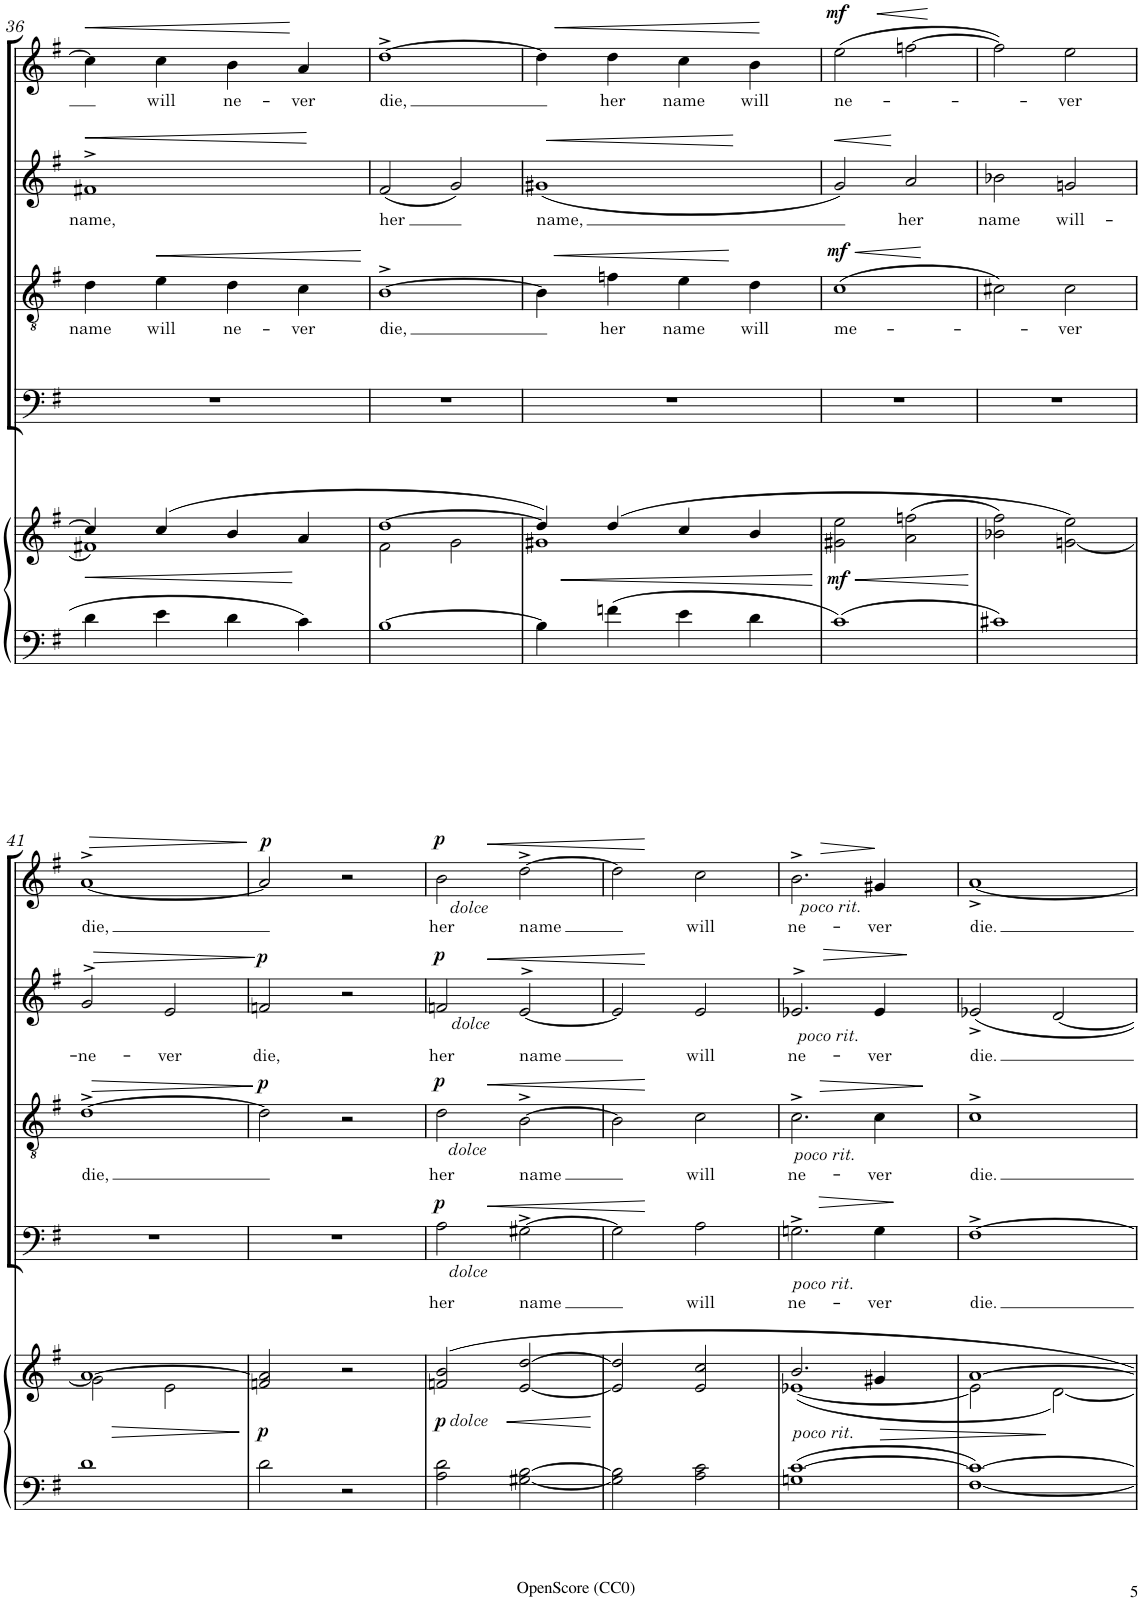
**kern	**kern	**dynam	**kern	**text	**dynam	**kern	**text	**dynam	**kern	**text	**dynam	**kern	**text	**dynam
*part5	*part5	*part5	*part4	*part4	*part4	*part3	*part3	*part3	*part2	*part2	*part2	*part1	*part1	*part1
*staff6	*staff5	*staff5/6	*staff4	*staff4	*staff4	*staff3	*staff3	*staff3	*staff2	*staff2	*staff2	*staff1	*staff1	*staff1
*I"Piano for practice only	*	*	*I"Bass	*	*	*I"Tenor	*	*	*I"Alto	*	*	*I"Soprano	*	*
*I'Pno	*	*	*	*	*	*	*	*	*	*	*	*	*	*
!!LO:PB:g=z
*clefF4	*clefG2	*	*clefF4	*	*	*clefGv2	*	*	*clefG2	*	*	*clefG2	*	*
*k[f#]	*k[f#]	*	*k[f#]	*	*	*k[f#]	*	*	*k[f#]	*	*	*k[f#]	*	*
*M4/4	*M4/4	*	*M4/4	*	*	*M4/4	*	*	*M4/4	*	*	*M4/4	*	*
=36	=36	=36	=36	=36	=36	=36	=36	=36	=36	=36	=36	=36	=36	=36
!	!	!LO:HP:b	!	!	!	!	!LO:LY:b	!	!	!LO:LY:b	!LO:HP:b	!	!	!LO:HP:b
*	*^	*	*	*	*	*	*	*	*	*	*	*	*	*
4d\	4cc/]	1f#X	<	1r	.	.	4d\	name	.	1f#X^	name,	<	4cc\]	.	<
!	!	!	!	!	!	!	!	!LO:LY:b	!LO:HP:b	!	!	!	!	!LO:LY:b	!
4e\	(4cc/	.	.	.	.	.	4e\	will	<	.	.	.	4cc\	will	.
!	!	!	!	!	!	!	!	!LO:LY:b	!	!	!	!	!	!LO:LY:b	!
4d\	4b/	.	.	.	.	.	4d\	ne-	.	.	.	.	4b\	ne-	.
!	!	!	!	!	!	!	!	!LO:LY:b	!	!	!	!	!	!LO:LY:b	!
4c\	4a/	.	.	.	.	.	4c\	-ver	.	.	.	.	4a/	-ver	[
*	*v	*v	*	*	*	*	*	*	*	*	*	*	*	*	*
.	.	.	.	.	.	.	.	[	.	.	[	.	.	.
=37	=37	=37	=37	=37	=37	=37	=37	=37	=37	=37	=37	=37	=37	=37
*	*^	*	*	*	*	*	*	*	*	*	*	*	*	*
!	!	!	!	!	!	!	!	!LO:LY:b	!	!	!LO:LY:b	!	!	!LO:LY:b	!
[1B	[1dd	2f#\	.	1r	.	.	[1B^	die,	.	(2f#/	her	.	[1dd^	die,	.
.	.	2g\	.	.	.	.	.	.	.	2g/)	.	.	.	.	.
=38	=38	=38	=38	=38	=38	=38	=38	=38	=38	=38	=38	=38	=38	=38	=38
!	!	!	!LO:HP:b	!	!	!	!	!	!LO:HP:b	!	!LO:LY:b	!LO:HP:b	!	!	!LO:HP:b
4B\]	4dd/])	1g#X	<	1r	.	.	4B\]	.	<	(1g#X	name,	<	4dd\]	.	<
!	!	!	!	!	!	!	!	!LO:LY:b	!	!	!	!	!	!LO:LY:b	!
4fn\	(4dd/	.	.	.	.	.	4fn\	her	.	.	.	.	4dd\	her	.
!	!	!	!	!	!	!	!	!LO:LY:b	!	!	!	!	!	!LO:LY:b	!
4e\	4cc/	.	.	.	.	.	4e\	name	.	.	.	.	4cc\	name	.
!	!	!	!	!	!	!	!	!LO:LY:b	!	!	!	!	!	!LO:LY:b	!
4d\	4b/	.	.	.	.	.	4d\	will	[	.	.	.	4b\	will	[
*	*v	*v	*	*	*	*	*	*	*	*	*	*	*	*	*
.	.	[	.	.	.	.	.	.	.	.	[	.	.	.
=39	=39	=39	=39	=39	=39	=39	=39	=39	=39	=39	=39	=39	=39	=39
!	!	!LO:HP:b	!	!	!	!	!LO:LY:b	!LO:HP:b	!	!	!LO:HP:b	!	!LO:LY:b	!LO:HP:b
!	!	!LO:DY:n=1:b	!	!	!	!	!	!LO:DY:n=1:a	!	!	!	!	!	!LO:DY:n=1:a
1c	2g#X\ 2ee\	< mf	1r	.	.	(1c	me-	< mf	2g/)	.	<	(2ee\	ne-	< mf
!	!	!	!	!	!	!	!	!	!	!LO:LY:b	!	!	!	!
.	(2a\ 2ffn\	.	.	.	.	.	.	.	2a/	her	[	[2ffn\	.	.
.	.	[	.	.	.	.	.	[	.	.	.	.	.	[
=40	=40	=40	=40	=40	=40	=40	=40	=40	=40	=40	=40	=40	=40	=40
!	!	!	!	!	!	!	!	!	!	!LO:LY:b	!	!	!	!
1c#X	2b-X\ 2ff#\)	.	1r	.	.	2c#X\)	.	.	2b-X\	name	.	2ff\])	.	.
!	!	!	!	!	!	!	!LO:LY:b	!	!	!LO:LY:b	!	!	!LO:LY:b	!
.	[2gn\ 2ee\)	.	.	.	.	2c#\	ver	.	2gn/	will-	.	2ee\	-ver	.
!!LO:LB:g=z
=41	=41	=41	=41	=41	=41	=41	=41	=41	=41	=41	=41	=41	=41	=41
!	!	!LO:HP:b	!	!	!	!	!LO:LY:b	!LO:HP:b	!	!LO:LY:b	!LO:HP:b	!	!LO:LY:b	!LO:HP:b
*	*^	*	*	*	*	*	*	*	*	*	*	*	*	*
1d	[1a	2g\]	>	1r	.	.	[1d^	die,	>	2g^>/	ne-	>	[1a^>	die,	>
!	!	!	!	!	!	!	!	!	!	!	!LO:LY:b	!	!	!	!
.	.	2e\	.	.	.	.	.	.	.	2e/	-ver	.	.	.	.
*	*v	*v	*	*	*	*	*	*	*	*	*	*	*	*	*
.	.	[	.	.	.	.	.	.	.	.	.	.	.	]
=42	=42	=42	=42	=42	=42	=42	=42	=42	=42	=42	=42	=42	=42	=42
!	!	!LO:DY:b	!	!	!	!	!	!LO:DY:a	!	!LO:LY:b	!LO:DY:a	!	!	!LO:DY:a
2d\	2fn/ 2a/]	p	1r	.	.	2d\]	.	p	2fn/	die,	p	2a/]	.	p
2r	2r	.	.	.	.	2r	.	]	2r	.	]	2r	.	.
=43	=43	=43	=43	=43	=43	=43	=43	=43	=43	=43	=43	=43	=43	=43
!	!	!	!	!	!	!	!	!	!	!	!	!LO:TX:b:i:t=dolce	!	!
!	!	!	!	!	!	!	!	!	!LO:TX:b:i:t=dolce	!	!	!	!	!
!	!	!	!	!	!	!LO:TX:b:i:t=dolce	!	!	!	!	!	!	!	!
!	!	!	!LO:TX:b:i:t=dolce	!	!	!	!	!	!	!	!	!	!	!
!	!LO:TX:b:i:t=dolce	!	!	!	!	!	!	!	!	!	!	!	!	!
!	!	!LO:HP:b	!	!LO:LY:b	!	!	!LO:LY:b	!	!	!LO:LY:b	!	!	!LO:LY:b	!
!	!	!LO:DY:n=1:b	!	!	!LO:DY:a	!	!	!LO:DY:a	!	!	!LO:DY:a	!	!	!LO:DY:a
2A\ 2d\	2fn/ 2b/	< p	2A\	her	p	2d\	her	p	2fn/	her	p	2b\	her	p
!	!	!	!	!LO:LY:b	!LO:HP:b	!	!LO:LY:b	!LO:HP:b	!	!LO:LY:b	!LO:HP:b	!	!LO:LY:b	!LO:HP:b
[2G#X\ [2B\	[2e/ [2dd/	.	[2G#X^\	name	<	[2B^\	name	<	[2e^>/	name	<	[2dd^\	name	<
.	.	]	.	.	.	.	.	.	.	.	.	.	.	.
=44	=44	=44	=44	=44	=44	=44	=44	=44	=44	=44	=44	=44	=44	=44
2G#\] 2B\]	2e/] 2dd/]	.	2G#\]	.	.	2B\]	.	.	2e/]	.	.	2dd\]	.	.
!	!	!	!	!LO:LY:b	!	!	!LO:LY:b	!	!	!LO:LY:b	!	!	!LO:LY:b	!
2A\ 2c\	2e/ 2cc/	.	2A\	will	[	2c\	will	[	2e/	will	[	2cc\	will	[
=45	=45	=45	=45	=45	=45	=45	=45	=45	=45	=45	=45	=45	=45	=45
*	*^	*	*	*	*	*	*	*	*	*	*	*	*	*
!	!	!	!	!	!	!	!	!	!	!	!	!	!LO:TX:b:i:t=poco rit.	!	!
!	!	!	!	!	!	!	!	!	!	!LO:TX:b:i:t=poco rit.	!	!	!	!	!
!	!	!	!	!	!	!	!LO:TX:b:i:t=poco rit.	!	!	!	!	!	!	!	!
!	!	!	!	!LO:TX:b:i:t=poco rit.	!	!	!	!	!	!	!	!	!	!	!
!	!LO:TX:b:i:t=poco rit.	!	!	!	!	!	!	!	!	!	!	!	!	!	!
!	!	!	!	!	!LO:LY:b	!LO:HP:b	!	!LO:LY:b	!LO:HP:b	!	!LO:LY:b	!LO:HP:b	!	!LO:LY:b	!LO:HP:b
1Gn [1c	2.b/	([1e-X	.	2.Gn^\	ne-	>	2.c^\	ne-	>	2.e-X^>/	ne-	>	2.b^\	ne-	>
!	!	!	!	!	!LO:LY:b	!	!	!LO:LY:b	!	!	!LO:LY:b	!	!	!LO:LY:b	!
.	4g#X/	.	.	4G\	-ver	]	4c\	-ver	.	4e-/	-ver	.	4g#X/	-ver	]
*	*v	*v	*	*	*	*	*	*	*	*	*	*	*	*	*
.	.	.	.	.	.	.	.	]	.	.	]	.	.	.
=46	=46	=46	=46	=46	=46	=46	=46	=46	=46	=46	=46	=46	=46	=46
*	*^	*	*	*	*	*	*	*	*	*	*	*	*	*
!	!	!	!	!	!LO:LY:b	!	!	!LO:LY:b	!	!	!LO:LY:b	!	!	!LO:LY:b	!
[1F# 1c_	[1a	2e-\]	.	[1F#^	die.	.	1c^	die.	.	2e-X^/	die.	.	[1a^	die.	.
.	.	[2d\)	[	.	.	.	.	.	.	[2d/	.	.	.	.	.
*	*v	*v	*	*	*	*	*	*	*	*	*	*	*	*	*
=	=	=	=	=	=	=	=	=	=	=	=	=	=	=
*-	*-	*-	*-	*-	*-	*-	*-	*-	*-	*-	*-	*-	*-	*-
